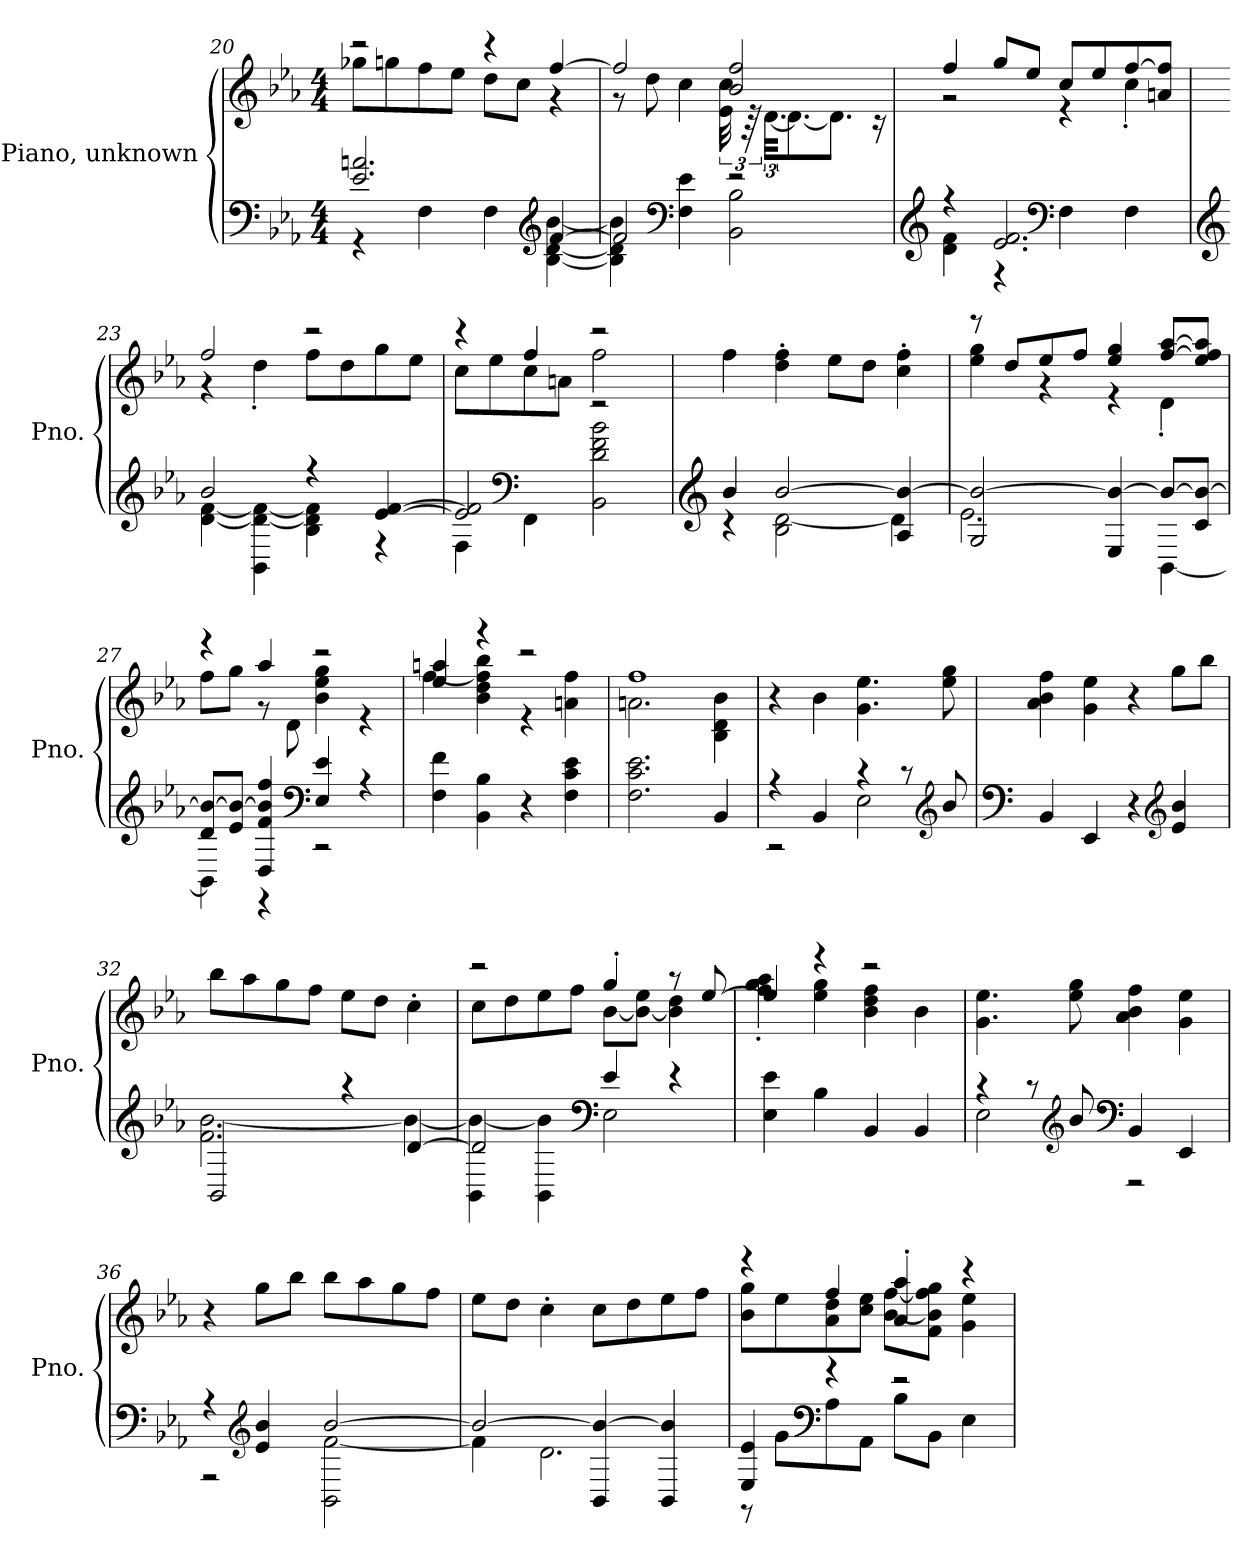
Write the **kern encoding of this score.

**kern	**kern
*part1	*part1
*staff2	*staff1
*I"Piano, unknown	*
*I'Pno.	*
*clefF4	*clefG2
*k[b-e-a-]	*k[b-e-a-]
*M4/4	*M4/4
=20	=20
*^	*^
2.e-/ 2.an/	4r	2r	8gg-X\L
.	.	.	8ggn\
.	4F\	.	8ff\
.	.	.	8ee-\J
.	4F\	4r	8dd\L
.	.	.	8cc\J
*clefG2	*	*	*
[4f/	[4B-\ [4d\ [4b-\	[4ff/	4r
!!LO:LB:g=z	!!
=21	=21	=21	=21
2f/]	4B-\] 4d\] 4b-\]	2ff/]	8r
.	.	.	8dd\
*clefF4	*	*	*
.	4F\ 4e-\	.	4cc\
2r	2BB-\ 2B-\	2b-/ 2ff/	48e-\ 48cc\
.	.	.	96r
.	.	.	[48.d\KKL
.	.	.	8.d\_
.	.	.	8.d\J]
.	.	.	16r
=22	=22	=22	=22
*clefG2	*	*	*
4r	4d\ 4f\	4ff/	2r
2.e-/ 2.f/	4r	8gg/L	.
.	.	8ee-/J	.
*clefF4	*	*	*
.	4F\	8cc/L	4r
.	.	8ee-/	.
.	4F\	[8ff/	4cc'\
.	.	8an/ 8ff/]J	.
=23	=23	=23	=23
*clefG2	*	*	*
2b-/	[4d\ [4f\	2ff/	4r
.	4BB-\ 4d\_ 4f\_	.	4dd'\
4r	4B-\ 4d\] 4f\]	2r	8ff\L
.	.	.	8dd\
[4e-/ [4f/	4r	.	8gg\
.	.	.	8ee-\J
=24	=24	=24	=24
2e-/] 2f/]	4F\	4r	8cc\L
.	.	.	8ee-\
*clefF4	*	*	*
.	4FF\	4ff/	8cc\
.	.	.	8an\J
2r	2BB-\ 2d\ 2f\ 2b-\	2r	2ff\
*	*	*v	*v
!!LO:PB:g=z
=25	=25	=25
*clefG2	*	*
4b-/	4r	4ff\
[2b-/	2B-\ [2d\	4dd\' 4ff\'
.	.	8ee-\L
.	.	8dd\J
4A-/ 4b-/_	4d\]	4cc\' 4ff\'
=26	=26	=26
*	*	*^
2G/ 2b-/_	2.e-\	8r	4ee-\ 4gg\
.	.	8dd/L	.
.	.	8ee-/	4r
.	.	8ff/J	.
4E-/ 4b-/_	.	4ee-/ 4gg/	4r
8b-/L_	[4BB-\	[8ff/ [8aa-/L	4d'\
8c/ 8b-/_J	.	8ee-/ 8ff/] 8aa-/]J	.
=27	=27	=27	=27
8d/ 8b-/_L	4BB-\]	4r	8ff\L
8e-/ 8b-/_J	.	.	8gg\J
4D/ 4f/ 4b-/] 4ff/	4r	4aa-/	8r
.	.	.	8d\
*clefF4	*	*	*
4E-/ 4e-/	2r	2r	4b-\ 4ee-\ 4gg\
4r	.	.	4r
*v	*v	*	*
=28	=28	=28
4F\ 4f\	4ee-/ 4aan/	[4ff\
4BB-\ 4B-\	4r	4b-\ 4dd\ 4ff\] 4bb-\
4r	2r	4r
4F\ 4c\ 4e-\	.	4an\ 4ff\
=29	=29	=29
2.F\ 2.c\ 2.e-\	1ff	2.an\
4BB-/	.	4B-\ 4d\ 4b-\
*	*v	*v
=30	=30
*^	*
4r	2r	4r
4BB-/	.	4b-\
4r	2E-\	4.g\ 4.ee-\
8r	.	.
*clefG2	*	*
8b-/	.	8ee-\ 8gg\
*v	*v	*
!!LO:LB:g=z
=31	=31
*clefF4	*
4BB-/	4a-\ 4b-\ 4ff\
4EE-/	4g\ 4ee-\
4r	4r
*clefG2	*
4e-/ 4b-/	8gg\L
.	8bb-\J
=32	=32
*^	*
2BB-/	2.f\ [2.b-\	8bb-\L
.	.	8aa-\
.	.	8gg\
.	.	8ff\J
4r	.	8ee-\L
.	.	8dd\J
[4d/	4b-\_	4cc'\
=33	=33	=33
*	*	*^
2d/]	4BB-\ 4b-\_	2r	8cc\L
.	.	.	8dd\
.	4BB-\ 4b-\]	.	8ee-\
.	.	.	8ff\J
*clefF4	*	*	*
4e-/	2E-\	4gg'/	[8b-\L
.	.	.	8b-\_ 8ee-\J
4r	.	8r	4b-\] 4dd\
.	.	[8ee-/	.
*v	*v	*	*
=34	=34	=34
4E-\ 4e-\	4ee-/]	4ff\' 4gg\' 4aa-\'
4B-\	4r	4ee-\ 4gg\
4BB-/	2r	4b-\ 4dd\ 4ff\
4BB-/	.	4b-\
*	*v	*v
=35	=35
*^	*
4r	2E-\	4.g\ 4.ee-\
8r	.	.
*clefG2	*	*
8b-/	.	8ee-\ 8gg\
*clefF4	*	*
4BB-/	2r	4a-\ 4b-\ 4ff\
4EE-/	.	4g\ 4ee-\
!!LO:LB:g=z
=36	=36	=36
4r	2r	4r
*clefG2	*	*
4e-/ 4b-/	.	8gg\L
.	.	8bb-\J
[2b-/	2BB-\ [2f\	8bb-\L
.	.	8aa-\
.	.	8gg\
.	.	8ff\J
=37	=37	=37
2b-/_	4f\]	8ee-\L
.	.	8dd\J
.	2.d\	4cc'\
4BB-/ 4b-/_	.	8cc\L
.	.	8dd\
4BB-/ 4b-/]	.	8ee-\
.	.	8ff\J
=38	=38	=38
*	*	*^
4E-/ 4e-/	8r	4r	8b-\ 8gg\L
.	8g\L	.	8ee-\
*clefF4	*	*	*
4r	8A-\	4ff/	8a-\ 8dd\
.	8AA-\J	.	8cc\ 8ee-\J
2r	8B-\L	4a-/' 4aa-/'	[8b-\ [8ff\L
.	8BB-\J	.	8f\ 8b-\] 8ff\] 8gg\J
.	4E-\	4r	4g\ 4ee-\
*v	*v	*	*
*	*v	*v
=	=
*-	*-
